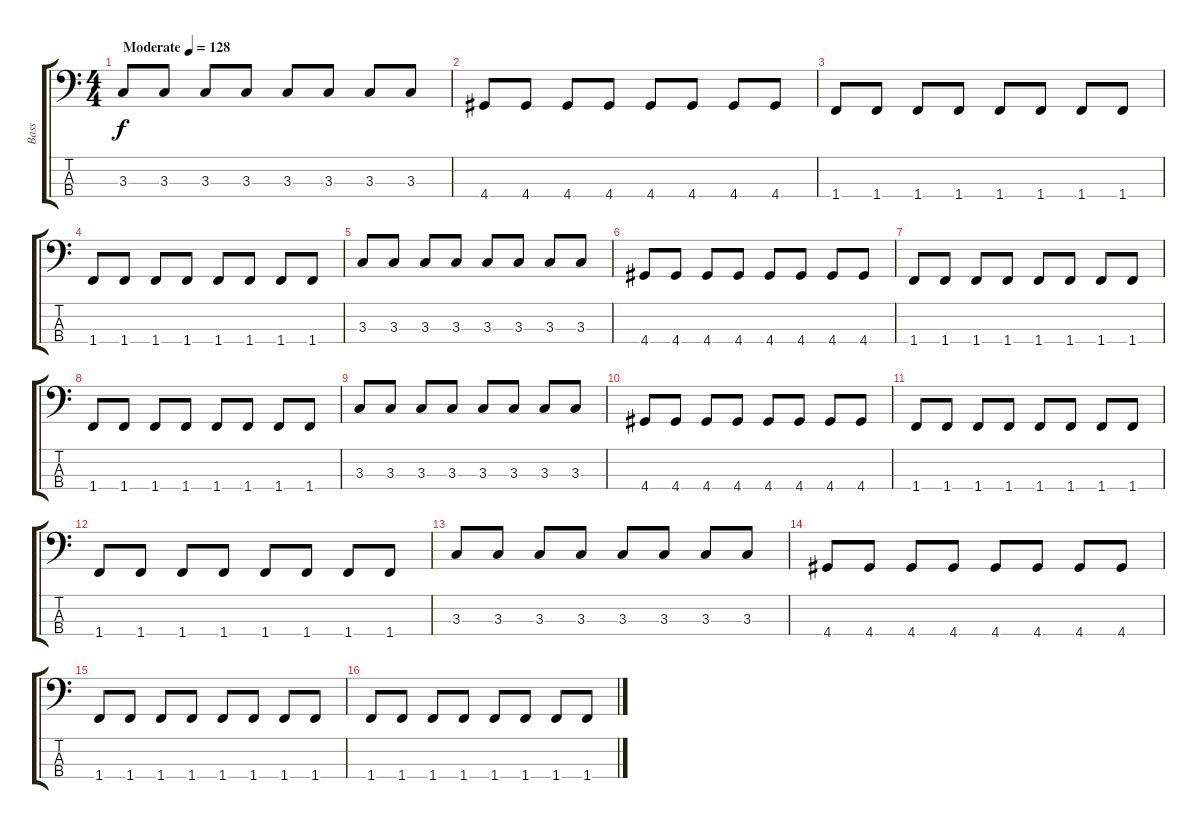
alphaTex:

\track ("Bass" "Bass") {instrument electricbassfinger}
\staff {score tabs}
\tuning (G2 D2 A1 E1) {hide}
\ts (4 4)
\tempo (128 "Moderate")
\clef f4
\ks c
3.3.8{dy f instrument electricbassfinger} 3.3.8 3.3.8 3.3.8 3.3.8 3.3.8 3.3.8 3.3.8 |
4.4.8 4.4.8 4.4.8 4.4.8 4.4.8 4.4.8 4.4.8 4.4.8 |
1.4.8 1.4.8 1.4.8 1.4.8 1.4.8 1.4.8 1.4.8 1.4.8 |
1.4.8 1.4.8 1.4.8 1.4.8 1.4.8 1.4.8 1.4.8 1.4.8 |
3.3.8 3.3.8 3.3.8 3.3.8 3.3.8 3.3.8 3.3.8 3.3.8 |
4.4.8 4.4.8 4.4.8 4.4.8 4.4.8 4.4.8 4.4.8 4.4.8 |
1.4.8 1.4.8 1.4.8 1.4.8 1.4.8 1.4.8 1.4.8 1.4.8 |
1.4.8 1.4.8 1.4.8 1.4.8 1.4.8 1.4.8 1.4.8 1.4.8 |
3.3.8 3.3.8 3.3.8 3.3.8 3.3.8 3.3.8 3.3.8 3.3.8 |
4.4.8 4.4.8 4.4.8 4.4.8 4.4.8 4.4.8 4.4.8 4.4.8 |
1.4.8 1.4.8 1.4.8 1.4.8 1.4.8 1.4.8 1.4.8 1.4.8 |
1.4.8 1.4.8 1.4.8 1.4.8 1.4.8 1.4.8 1.4.8 1.4.8 |
3.3.8 3.3.8 3.3.8 3.3.8 3.3.8 3.3.8 3.3.8 3.3.8 |
4.4.8 4.4.8 4.4.8 4.4.8 4.4.8 4.4.8 4.4.8 4.4.8 |
1.4.8 1.4.8 1.4.8 1.4.8 1.4.8 1.4.8 1.4.8 1.4.8 |
1.4.8 1.4.8 1.4.8 1.4.8 1.4.8 1.4.8 1.4.8 1.4.8
